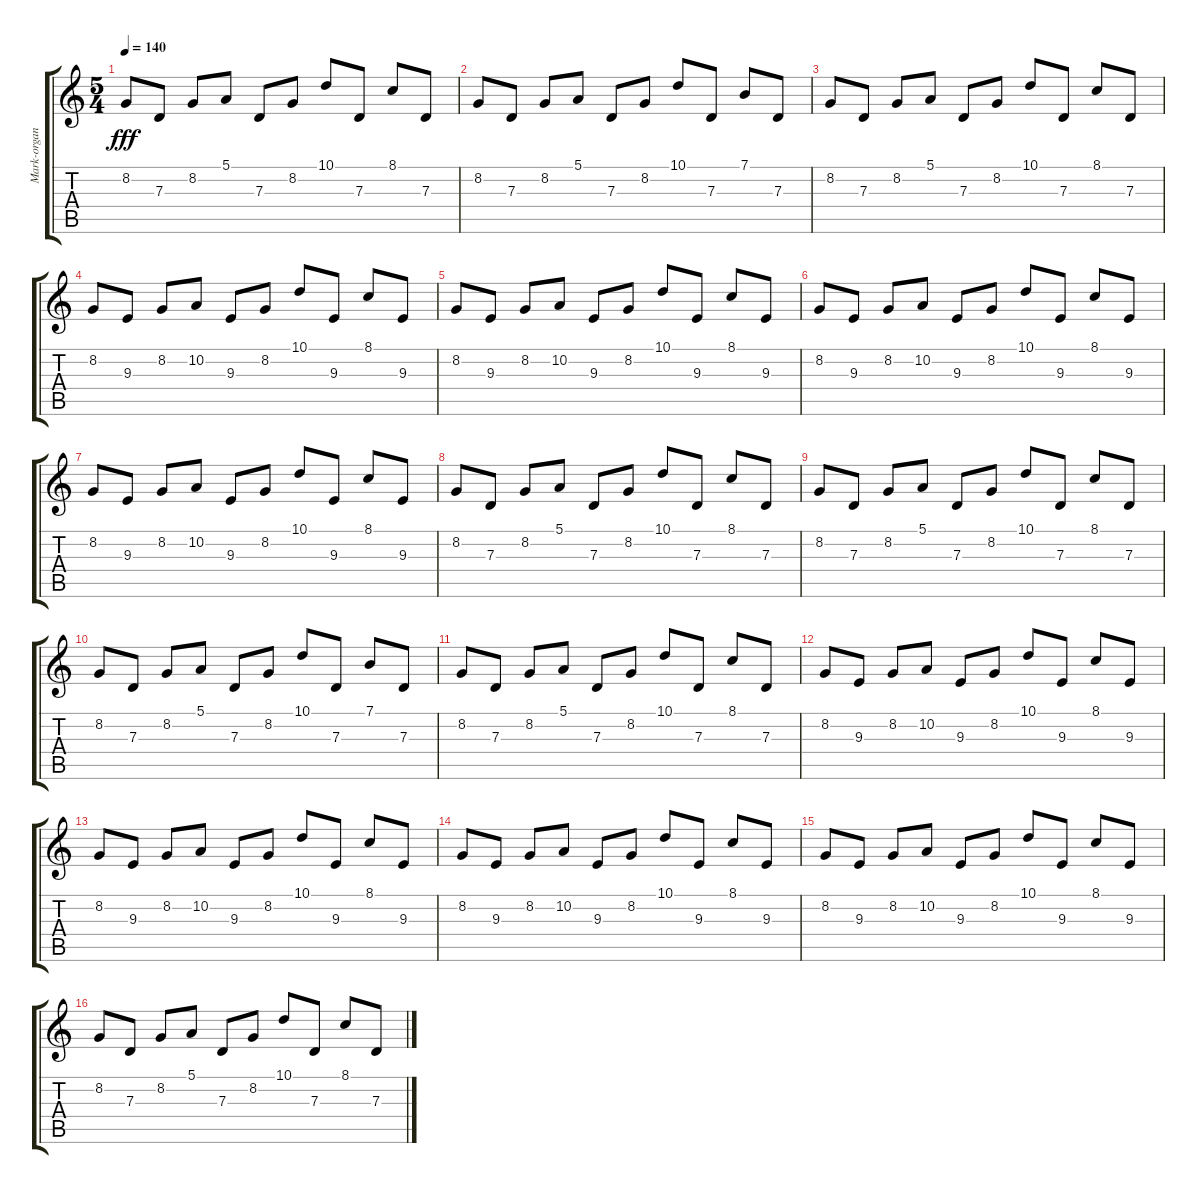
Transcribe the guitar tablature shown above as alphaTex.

\track ("Mark-organ" "Mark-organ") {instrument acousticgrandpiano}
\staff {score tabs}
\tuning (E4 B3 G3 D3 A2 E2) {hide}
\ts (5 4)
\tempo 140
\clef g2
\ks c
8.2.8{dy fff} 7.3.8 8.2.8 5.1.8 7.3.8 8.2.8 10.1.8 7.3.8 8.1.8 7.3.8 |
8.2.8 7.3.8 8.2.8 5.1.8 7.3.8 8.2.8 10.1.8 7.3.8 7.1.8 7.3.8 |
8.2.8 7.3.8 8.2.8 5.1.8 7.3.8 8.2.8 10.1.8 7.3.8 8.1.8 7.3.8 |
8.2.8 9.3.8 8.2.8 10.2.8 9.3.8 8.2.8 10.1.8 9.3.8 8.1.8 9.3.8 |
8.2.8 9.3.8 8.2.8 10.2.8 9.3.8 8.2.8 10.1.8 9.3.8 8.1.8 9.3.8 |
8.2.8 9.3.8 8.2.8 10.2.8 9.3.8 8.2.8 10.1.8 9.3.8 8.1.8 9.3.8 |
8.2.8 9.3.8 8.2.8 10.2.8 9.3.8 8.2.8 10.1.8 9.3.8 8.1.8 9.3.8 |
8.2.8 7.3.8 8.2.8 5.1.8 7.3.8 8.2.8 10.1.8 7.3.8 8.1.8 7.3.8 |
8.2.8 7.3.8 8.2.8 5.1.8 7.3.8 8.2.8 10.1.8 7.3.8 8.1.8 7.3.8 |
8.2.8 7.3.8 8.2.8 5.1.8 7.3.8 8.2.8 10.1.8 7.3.8 7.1.8 7.3.8 |
8.2.8 7.3.8 8.2.8 5.1.8 7.3.8 8.2.8 10.1.8 7.3.8 8.1.8 7.3.8 |
8.2.8 9.3.8 8.2.8 10.2.8 9.3.8 8.2.8 10.1.8 9.3.8 8.1.8 9.3.8 |
8.2.8 9.3.8 8.2.8 10.2.8 9.3.8 8.2.8 10.1.8 9.3.8 8.1.8 9.3.8 |
8.2.8 9.3.8 8.2.8 10.2.8 9.3.8 8.2.8 10.1.8 9.3.8 8.1.8 9.3.8 |
8.2.8 9.3.8 8.2.8 10.2.8 9.3.8 8.2.8 10.1.8 9.3.8 8.1.8 9.3.8 |
8.2.8 7.3.8 8.2.8 5.1.8 7.3.8 8.2.8 10.1.8 7.3.8 8.1.8 7.3.8
